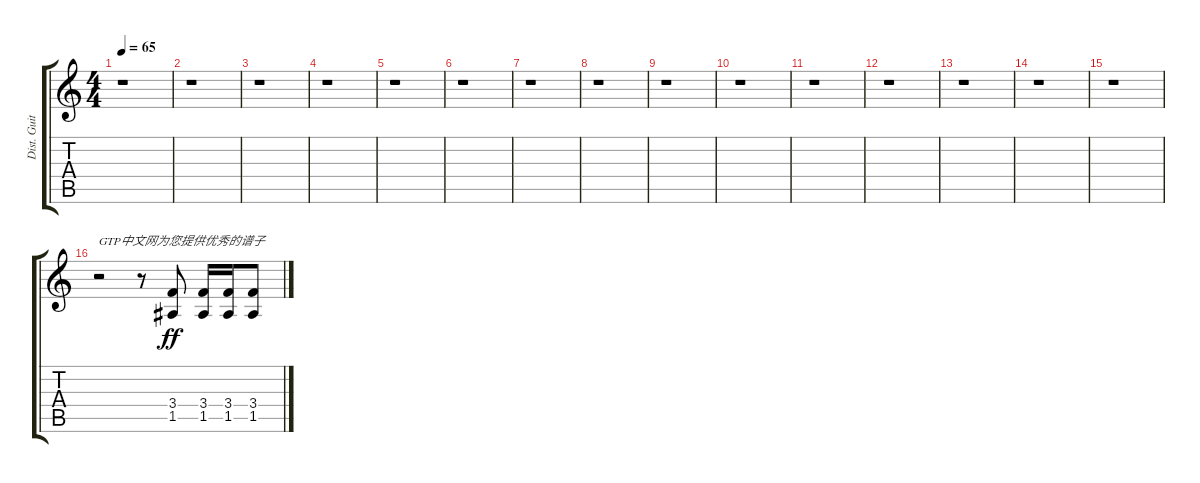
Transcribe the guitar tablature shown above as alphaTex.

\track ("Dist. Guitar" "Dist. Guit") {instrument distortionguitar}
\staff {score tabs}
\tuning (E4 B3 G3 D3 A2 E2) {hide}
\ts (4 4)
\tempo 65
\clef g2
\ks c
r.1{dy ff instrument distortionguitar} |
r.1 |
r.1 |
r.1 |
r.1 |
r.1 |
r.1 |
r.1 |
r.1 |
r.1 |
r.1 |
r.1 |
r.1 |
r.1 |
r.1 |
r.2{txt "GTP中文网为您提供优秀的谱子"} r.8 (3.4 1.5).8 (3.4 1.5).16 (3.4 1.5).16 (3.4 1.5).8
